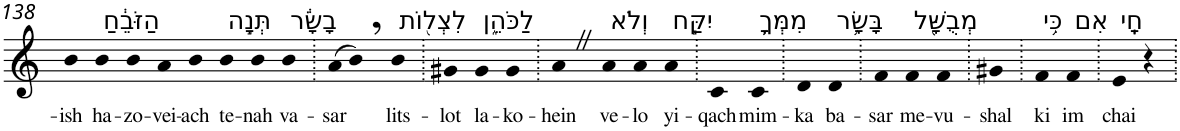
**kern	**text
*part1	*part1
*staff1	*staff1
*I"Piano	*
*I'Pno	*
!!LO:PB:g=z
*clefG2	*
*k[]	*
=138	=138
!	!LO:LY:b
4b	-ish
!LO:TX:a:t=הַזֹּבֵ֔חַ	!
!	!LO:LY:b
4b	ha-
!	!LO:LY:b
4b	-zo-
!	!LO:LY:b
4a	-vei-
!	!LO:LY:b
4b	-ach
!LO:TX:a:t=תְּנָ֣ה	!
!	!LO:LY:b
4b	te-
!	!LO:LY:b
4b	-nah
!LO:TX:a:t=בָשָׂ֔ר	!
!	!LO:LY:b
4b	va-
=139.	=139.
!	!LO:LY:b
(>8a	-sar
8b,)	.
!LO:TX:a:t=לִצְל֖וֹת	!
!	!LO:LY:b
4b	lits-
=140.	=140.
!	!LO:LY:b
4g#X	-lot
!LO:TX:a:t=לַכֹּהֵ֑ן	!
!	!LO:LY:b
4g#	la-
!	!LO:LY:b
4g#	-ko-
=141.	=141.
!	!LO:LY:b
4aZ	-hein
!LO:TX:a:t=וְלֹא	!
!	!LO:LY:b
4a	ve-
!	!LO:LY:b
4a	-lo
!LO:TX:a:t=יִקַּ֧ח	!
!	!LO:LY:b
4a	yi-
=142.	=142.
!	!LO:LY:b
4c	-qach
!LO:TX:a:t=מִמְּךָ֛	!
!	!LO:LY:b
4c	mim-
=143.	=143.
!	!LO:LY:b
4d	-ka
!LO:TX:a:t=בָּשָׂ֥ר	!
!	!LO:LY:b
4d	ba-
=144.	=144.
!	!LO:LY:b
4f	-sar
!LO:TX:a:t=מְבֻשָּׁ֖ל	!
!	!LO:LY:b
4f	me-
!	!LO:LY:b
4f	-vu-
=145.	=145.
!	!LO:LY:b
4g#X	-shal
=146.	=146.
!LO:TX:a:t=כִּ֥י	!
!	!LO:LY:b
4f	ki
!LO:TX:a:t=אִם	!
!	!LO:LY:b
4f	im
=147.	=147.
!LO:TX:a:t=חָֽי	!
!	!LO:LY:b
4e	chai
4r	.
=.	=.
*-	*-
